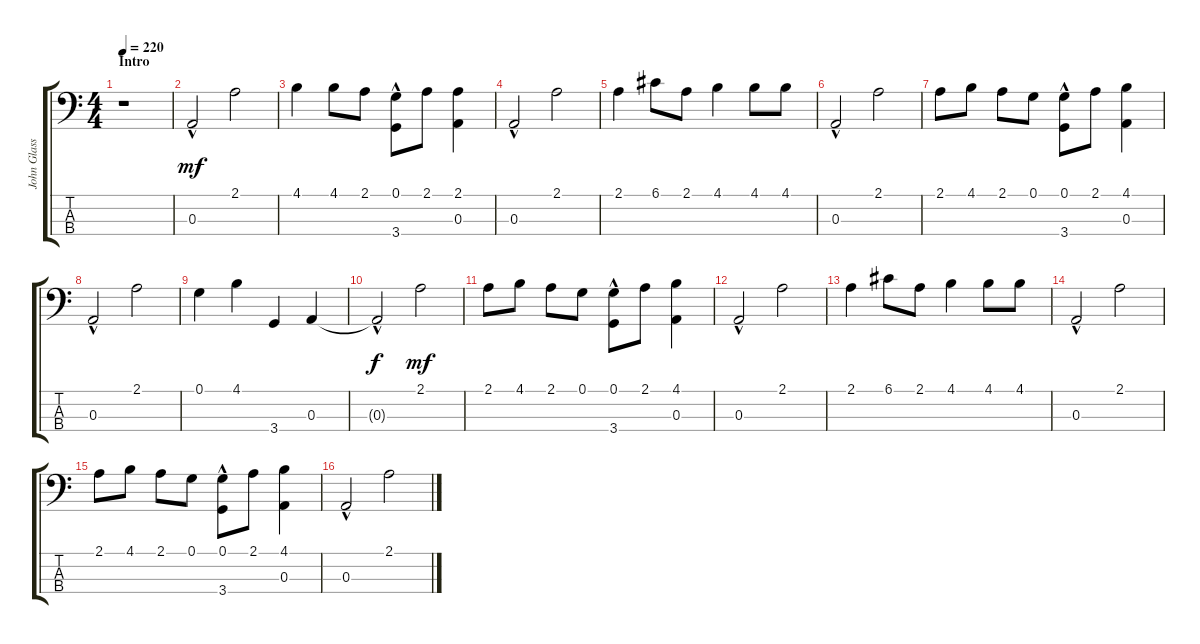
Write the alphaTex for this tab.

\track ("John Glasscock (Bass)" "John Glass") {instrument fretlessbass}
\staff {score tabs}
\tuning (G2 D2 A1 E1) {hide}
\ts (4 4)
\section ("" "Intro")
\tempo 220
\clef f4
\ks c
r.1{dy mf instrument fretlessbass} |
0.3{hac}.2 2.1.2 |
4.1.4 4.1.8 2.1.8 (0.1 3.4{hac}).8 2.1.8 (2.1 0.3).4 |
0.3{hac}.2 2.1.2 |
2.1.4 6.1.8 2.1.8 4.1.4 4.1.8 4.1.8 |
0.3{hac}.2 2.1.2 |
2.1.8 4.1.8 2.1.8 0.1.8 (0.1 3.4{hac}).8 2.1.8 (4.1 0.3).4 |
0.3{hac}.2 2.1.2 |
0.1.4 4.1.4 3.4.4 0.3.4 |
0.3{hac t}.2{dy f} 2.1.2{dy mf} |
2.1.8 4.1.8 2.1.8 0.1.8 (0.1 3.4{hac}).8 2.1.8 (4.1 0.3).4 |
0.3{hac}.2 2.1.2 |
2.1.4 6.1.8 2.1.8 4.1.4 4.1.8 4.1.8 |
0.3{hac}.2 2.1.2 |
2.1.8 4.1.8 2.1.8 0.1.8 (0.1 3.4{hac}).8 2.1.8 (4.1 0.3).4 |
0.3{hac}.2 2.1.2
